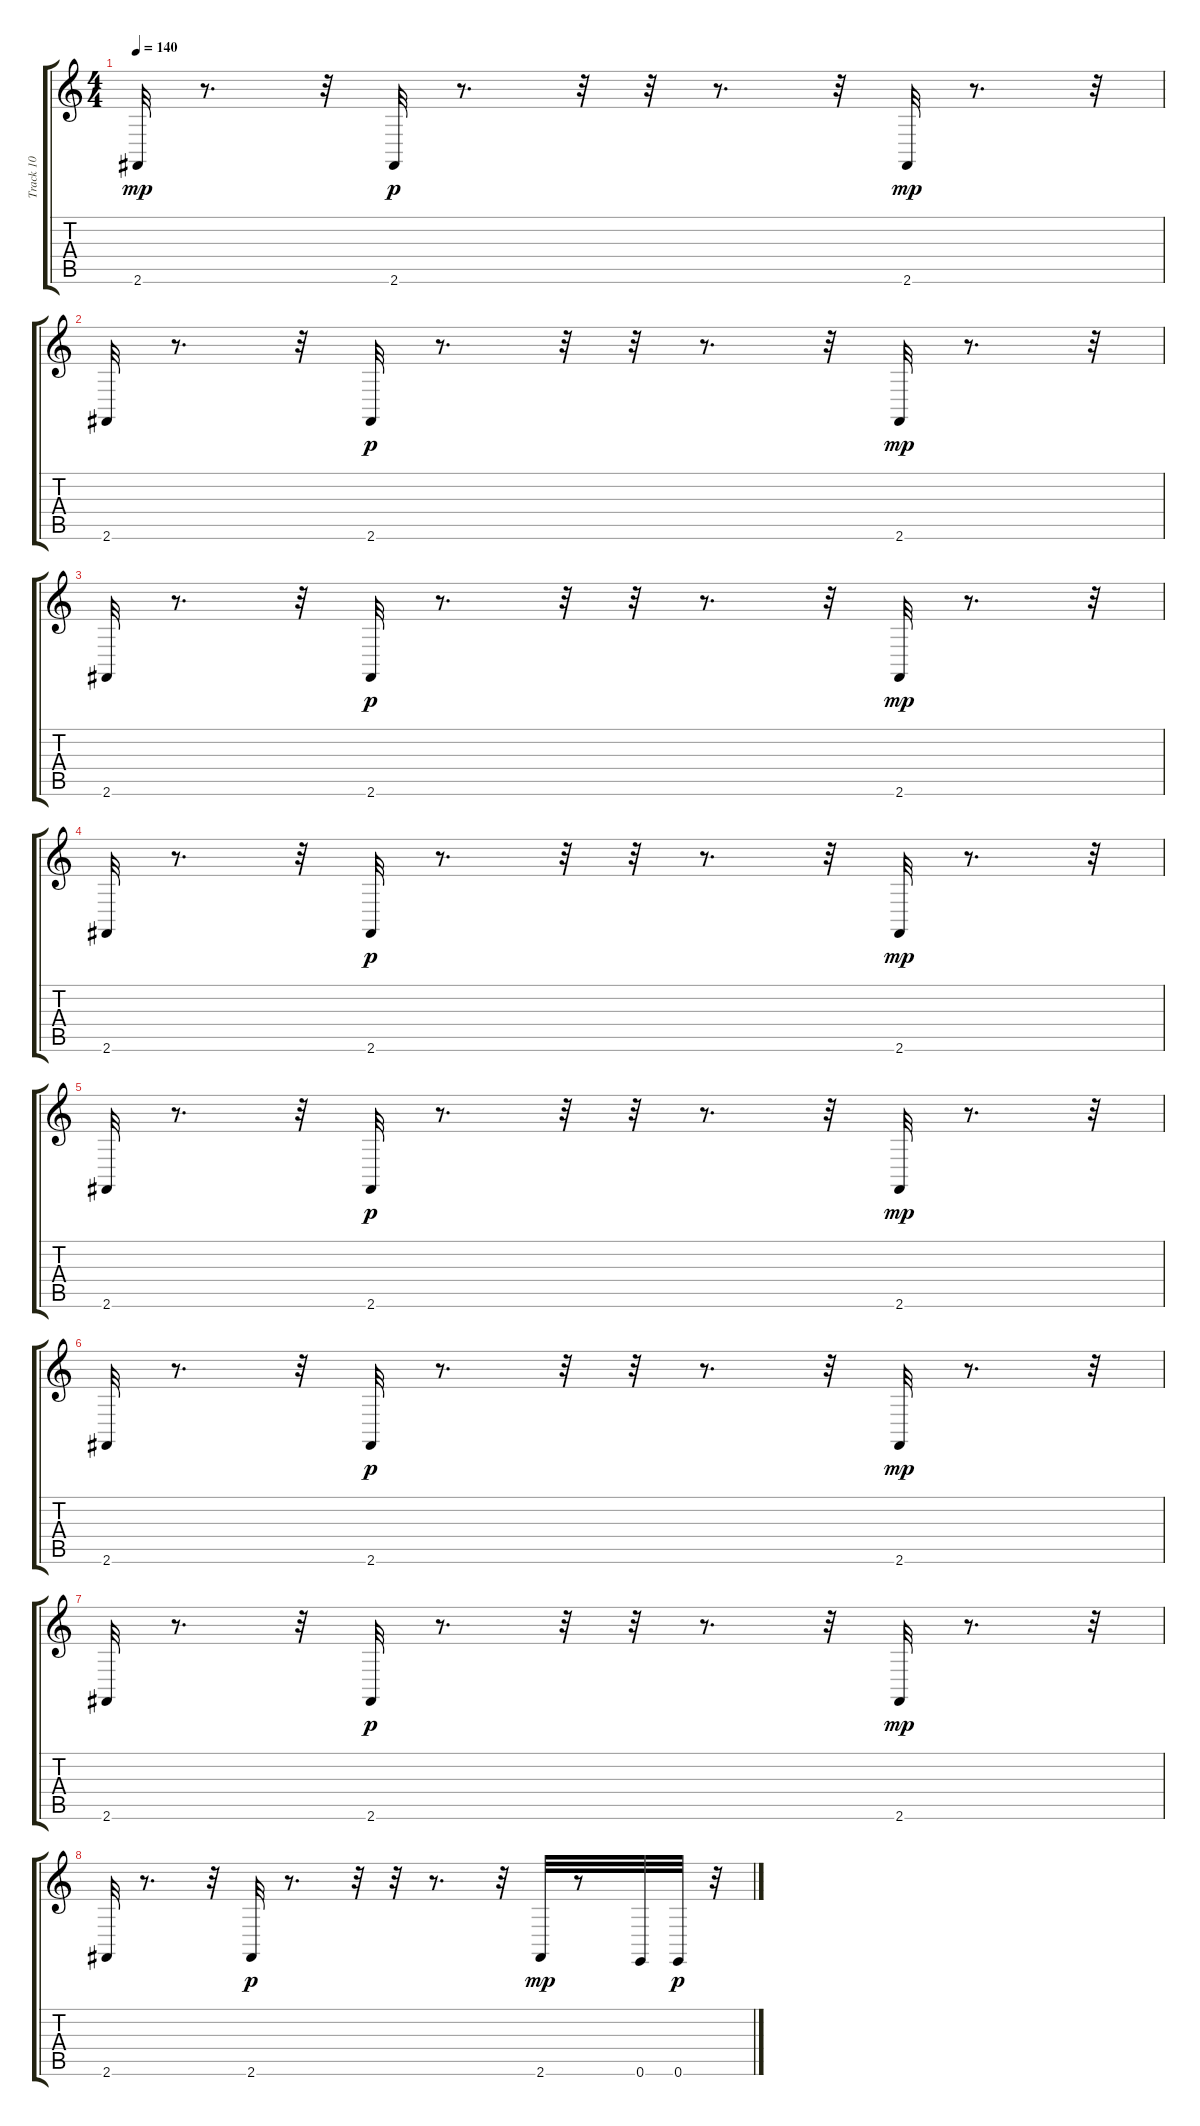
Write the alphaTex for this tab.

\track ("Track 10" "Track 10") {instrument celesta}
\staff {score tabs}
\tuning (E4 B3 G3 D3 A2 E2) {hide}
\ts (4 4)
\tempo 140
\clef g2
\ks c
2.6.32{dy mp} r.8{d} r.32 2.6.32{dy p} r.8{d} r.32 r.32 r.8{d} r.32 2.6.32{dy mp} r.8{d} r.32 |
2.6.32 r.8{d} r.32 2.6.32{dy p} r.8{d} r.32 r.32 r.8{d} r.32 2.6.32{dy mp} r.8{d} r.32 |
2.6.32 r.8{d} r.32 2.6.32{dy p} r.8{d} r.32 r.32 r.8{d} r.32 2.6.32{dy mp} r.8{d} r.32 |
2.6.32 r.8{d} r.32 2.6.32{dy p} r.8{d} r.32 r.32 r.8{d} r.32 2.6.32{dy mp} r.8{d} r.32 |
2.6.32 r.8{d} r.32 2.6.32{dy p} r.8{d} r.32 r.32 r.8{d} r.32 2.6.32{dy mp} r.8{d} r.32 |
2.6.32 r.8{d} r.32 2.6.32{dy p} r.8{d} r.32 r.32 r.8{d} r.32 2.6.32{dy mp} r.8{d} r.32 |
2.6.32 r.8{d} r.32 2.6.32{dy p} r.8{d} r.32 r.32 r.8{d} r.32 2.6.32{dy mp} r.8{d} r.32 |
2.6.32 r.8{d} r.32 2.6.32{dy p} r.8{d} r.32 r.32 r.8{d} r.32 2.6.32{dy mp} r.8 0.6.32 0.6.32{dy p} r.32
